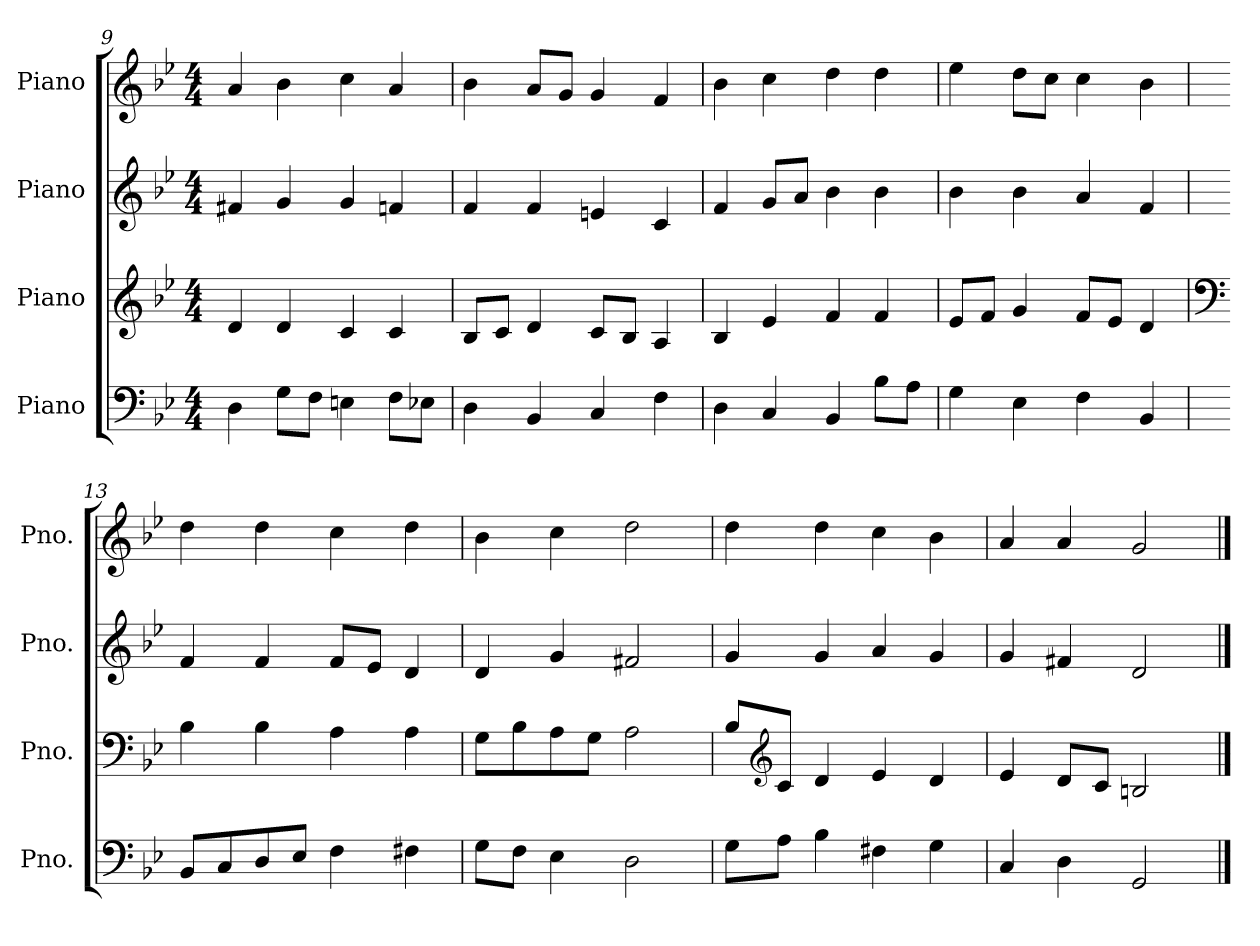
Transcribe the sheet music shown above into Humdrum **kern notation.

**kern	**kern	**kern	**kern
*part4	*part3	*part2	*part1
*staff4	*staff3	*staff2	*staff1
*I"Piano	*I"Piano	*I"Piano	*I"Piano
*I'Pno.	*I'Pno.	*I'Pno.	*I'Pno.
*clefF4	*clefG2	*clefG2	*clefG2
*k[b-e-]	*k[b-e-]	*k[b-e-]	*k[b-e-]
*M4/4	*M4/4	*M4/4	*M4/4
=9	=9	=9	=9
4D\	4d/	4f#X/	4a/
8G\L	4d/	4g/	4b-\
8F\J	.	.	.
4En\	4c/	4g/	4cc\
8F\L	4c/	4fn/	4a/
8E-X\J	.	.	.
=10	=10	=10	=10
4D\	8B-/L	4f/	4b-\
.	8c/J	.	.
4BB-/	4d/	4f/	8a/L
.	.	.	8g/J
4C/	8c/L	4en/	4g/
.	8B-/J	.	.
4F\	4A/	4c/	4f/
!!LO:LB:g=z
=11	=11	=11	=11
4D\	4B-/	4f/	4b-\
4C/	4e-/	8g/L	4cc\
.	.	8a/J	.
4BB-/	4f/	4b-\	4dd\
8B-\L	4f/	4b-\	4dd\
8A\J	.	.	.
=12	=12	=12	=12
4G\	8e-/L	4b-\	4ee-\
.	8f/J	.	.
4E-\	4g/	4b-\	8dd\L
.	.	.	8cc\J
4F\	8f/L	4a/	4cc\
.	8e-/J	.	.
4BB-/	4d/	4f/	4b-\
=13	=13	=13	=13
*	*clefF4	*	*
8BB-/L	4B-\	4f/	4dd\
8C/	.	.	.
8D/	4B-\	4f/	4dd\
8E-/J	.	.	.
4F\	4A\	8f/L	4cc\
.	.	8e-/J	.
4F#X\	4A\	4d/	4dd\
=14	=14	=14	=14
8G\L	8G\L	4d/	4b-\
8F\J	8B-\	.	.
4E-\	8A\	4g/	4cc\
.	8G\J	.	.
2D\	2A\	2f#X/	2dd\
=15	=15	=15	=15
8G\L	8B-/L	4g/	4dd\
*	*clefG2	*	*
8A\J	8c/J	.	.
4B-\	4d/	4g/	4dd\
4F#X\	4e-/	4a/	4cc\
4G\	4d/	4g/	4b-\
=16	=16	=16	=16
4C/	4e-/	4g/	4a/
4D\	8d/L	4f#X/	4a/
.	8c/J	.	.
2GG/	2Bn/	2d/	2g/
==	==	==	==
*-	*-	*-	*-
